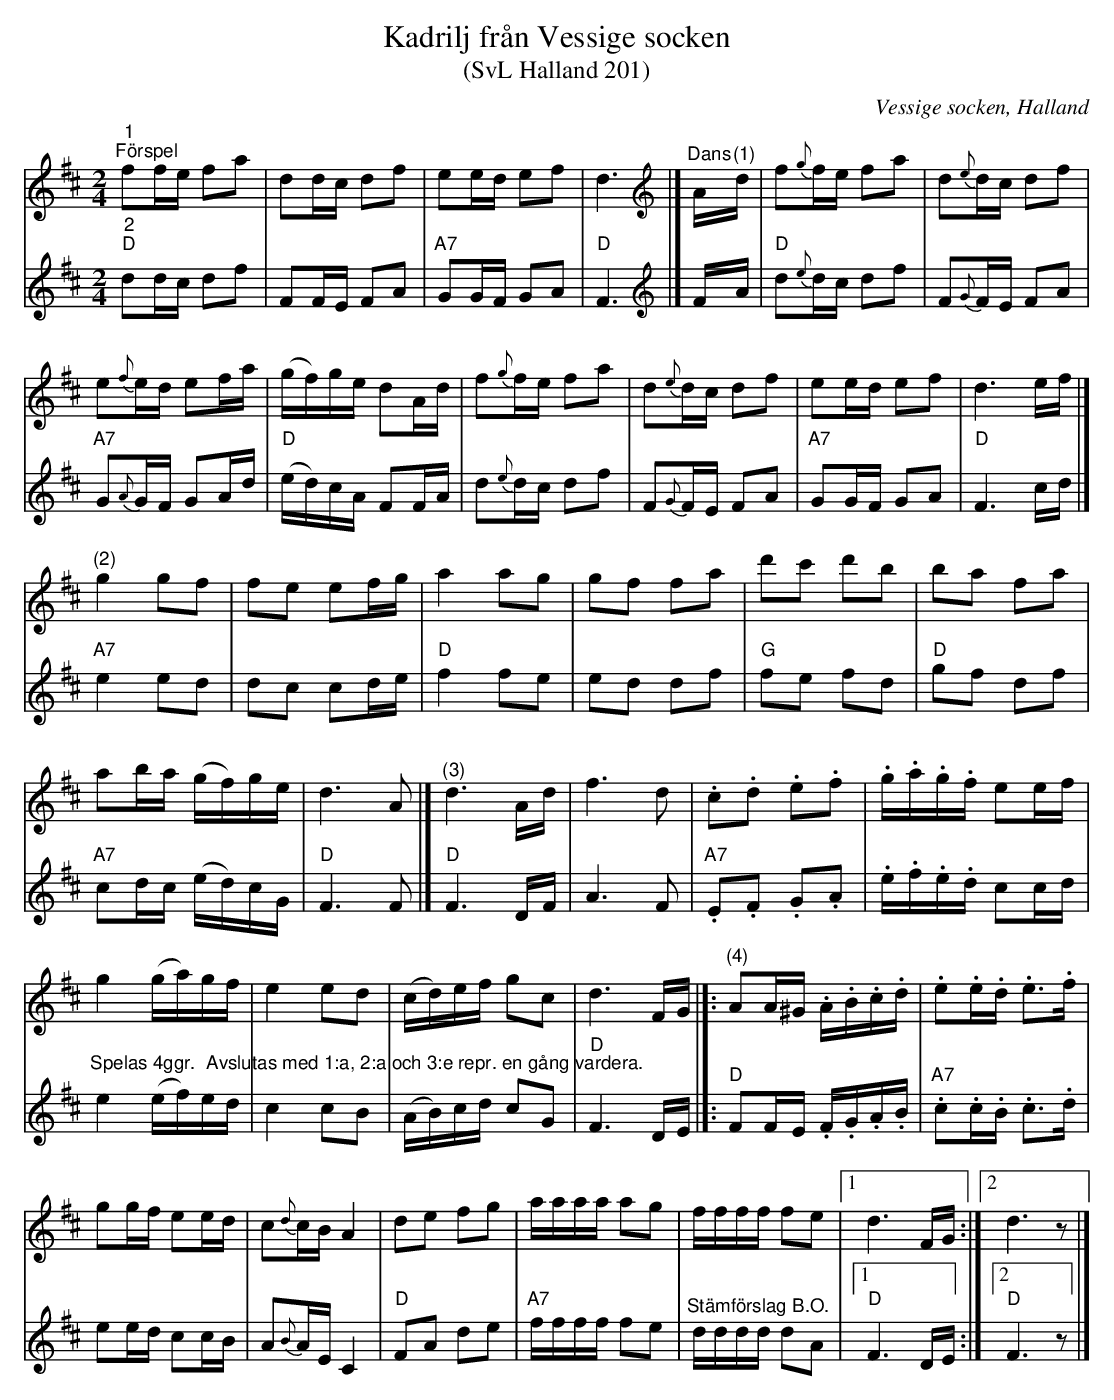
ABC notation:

X:1
T:Kadrilj från Vessige socken
T:(SvL Halland 201)
O:Vessige socken, Halland
L:1/16
M:2/4
K:D
V:1
"^1""^Förspel" f2fe f2a2 | d2dc d2f2 | e2ed e2f2 | d6 |][K:D]"^Dans"[K:treble] A"^(1)"d | f2{g}fe f2a2 | d2{e}dc d2f2 |
e2{f}ed e2fa | (gf)ge d2Ad | f2{g}fe f2a2 | d2{e}dc d2f2 | e2ed e2f2 | d6 ef |]
"^(2)" g4 g2f2 | f2e2 e2fg | a4 a2g2 | g2f2 f2a2 | d'2c'2 d'2b2 | b2a2 f2a2 |
a2ba (gf)ge | d6 A2 |]"^(3)" d6 Ad | f6 d2 | .c2.d2 .e2.f2 | .g.a.g.f e2ef |
g4 (ga)gf | e4 e2d2 | (cd)ef g2c2 | d6 FG |]:"^(4)" A2A^G .A.B.c.d | .e2.e.d .e2>.f2 |
g2gf e2ed | c2{d}cB A4 | d2e2 f2g2 | aaaa a2g2 | ffff f2e2 |1 d6 FG :|2 d6 z2 |]
V:2
"^2""D" d2dc d2f2 | F2FE F2A2 |"A7" G2GF G2A2 |"D" F6 |][K:D][K:treble] FA |"D" d2{e}dc d2f2 | F2{G}FE F2A2 |
"A7" G2{A}GF G2Ad |"D" (ed)cA F2FA | d2{e}dc d2f2 | F2{G}FE F2A2 | "A7" G2GF G2A2 |"D" F6 cd |]
"A7" e4 e2d2 | d2c2 c2de |"D" f4 f2e2 | e2d2 d2f2 |"G" f2e2 f2d2 | "D" g2f2 d2f2 |
"A7" c2dc (ed)cG |"D" F6 F2 |]"D" F6 DF | A6 F2 |"A7" .E2.F2 .G2.A2 | .e.f.e.d c2cd |
"^Spelas 4ggr.  Avslutas med 1:a, 2:a och 3:e repr. en gång vardera." e4 (ef)ed | c4 c2B2 | (AB)cd c2G2 |"D" F6 DE |]:"D" F2FE .F.G.A.B | "A7" .c2.c.B .c2>.d2 |
e2ed c2cB | A2{B}AE C4 |"D" F2A2 d2e2 |"A7" ffff f2e2 | "^Stämförslag B.O." dddd d2A2 |1 "D"  F6 DE :|2"D" F6 z2 |]
